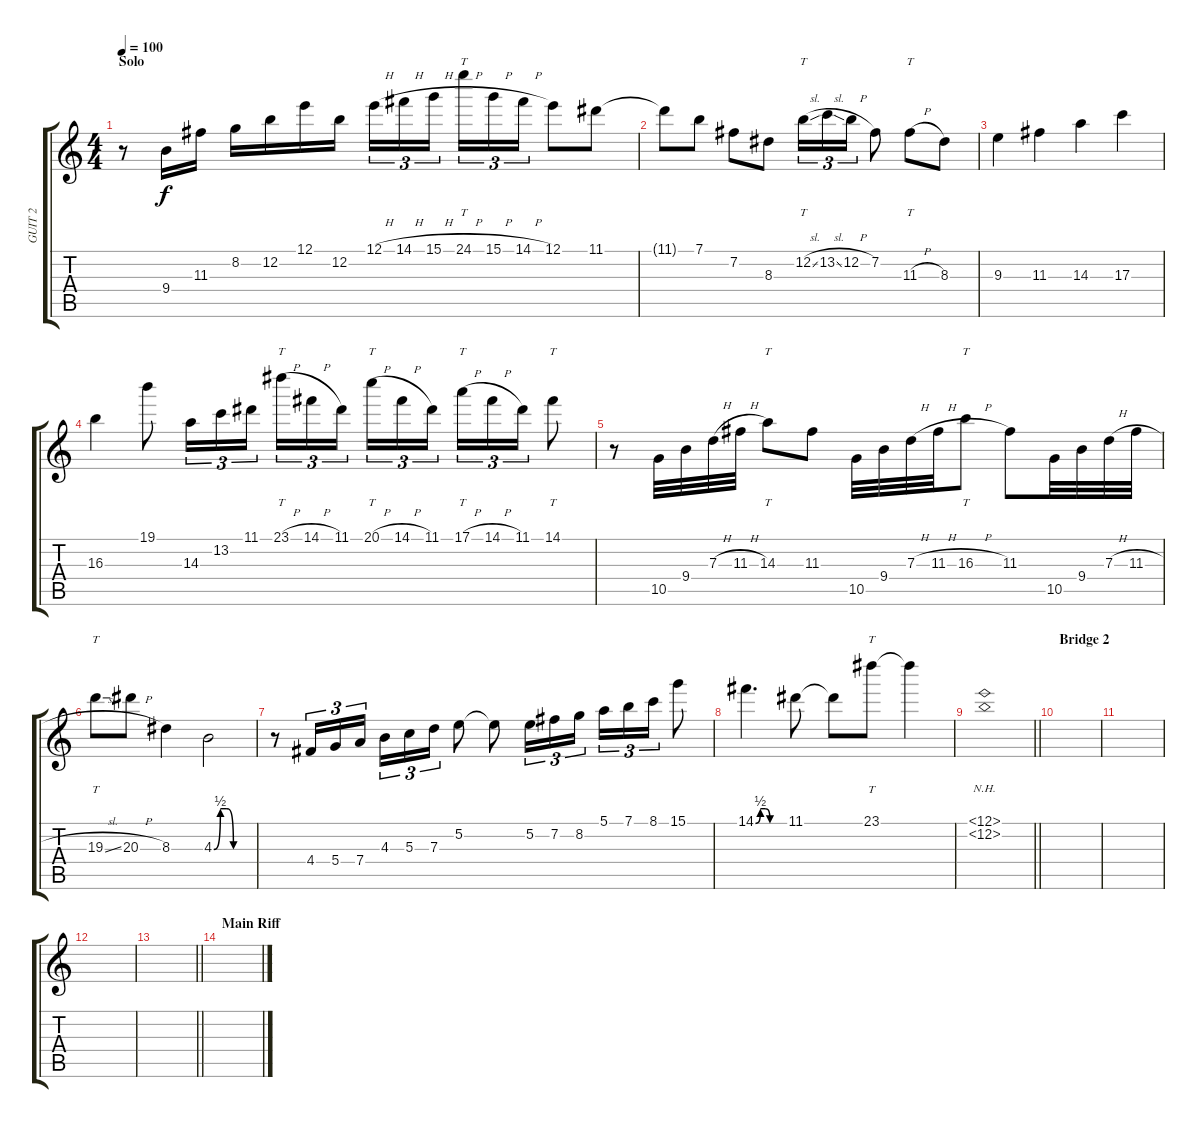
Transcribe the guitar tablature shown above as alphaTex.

\track ("GUIT 2" "GUIT 2") {instrument electricguitarclean}
\staff {score tabs}
\tuning (E4 B3 G3 D3 A2 E2) {hide}
\ts (4 4)
\section ("" "Solo")
\tempo 100
\clef g2
\ks c
r.8{dy f} 9.4.16 11.3.16 8.2.16 12.2.16 12.1.16 12.2.16 12.1{h}.16{tu (3 2)} 14.1{h}.16{tu (3 2)} 15.1{h}.16{tu (3 2) beam splitsecondary} 24.1{h}.16{tt tu (3 2)} 15.1{h}.16{tu (3 2)} 14.1{h}.16{tu (3 2)} 12.1.8 11.1.8 |
11.1{t}.8 7.1.8 7.2.8 8.3.8 12.2{sl}.16{tt tu (3 2)} 13.2{sl}.16{tu (3 2)} 12.2{h}.16{tu (3 2)} 7.2.8 11.3{h}.8{tt} 8.3.8 |
9.3.4 11.3.4 14.3.4 17.3.4 |
16.3.4 19.1.8 14.3.16{tu (3 2)} 13.2.16{tu (3 2)} 11.1.16{tu (3 2)} 23.1{h}.16{tt tu (3 2)} 14.1{h}.16{tu (3 2)} 11.1.16{tu (3 2) beam splitsecondary} 20.1{h}.16{tt tu (3 2)} 14.1{h}.16{tu (3 2)} 11.1.16{tu (3 2)} 17.1{h}.16{tt tu (3 2)} 14.1{h}.16{tu (3 2)} 11.1.16{tu (3 2)} 14.1.8{tt} |
r.8 10.5.32 9.4.32 7.3{h}.32 11.3{h}.32 14.3.8{tt} 11.3.8 10.5.32 9.4.32 7.3{h}.32 11.3{h}.32 16.3{h}.8{tt} 11.3.8 10.5.32 9.4.32 7.3{h}.32 11.3{h}.32 |
19.3{sl}.8{tt} 20.3{h}.8 8.3.4 4.3{be (custom 0 0 10 2 20 2 30 0 60 0)}.2 |
r.8 4.4.16{tu (3 2)} 5.4.16{tu (3 2)} 7.4.16{tu (3 2)} 4.3.16{tu (3 2)} 5.3.16{tu (3 2)} 7.3.16{tu (3 2)} 5.2.8 5.2{t}.8 5.2.16{tu (3 2)} 7.2.16{tu (3 2)} 8.2.16{tu (3 2)} 5.1.16{tu (3 2)} 7.1.16{tu (3 2)} 8.1.16{tu (3 2)} 15.1.8 |
14.1{be (custom 0 0 10 2 20 2 30 0 60 0)}.4{d} 11.1.8 11.1{t}.8 23.1.8{tt} 23.1{t}.4 |
\barLineRight lightlight
(12.1{nh} 12.2{nh}).1 |
\section ("" "Bridge 2")
|
|
|
\barLineRight lightlight
|
\section ("" "Main Riff")
